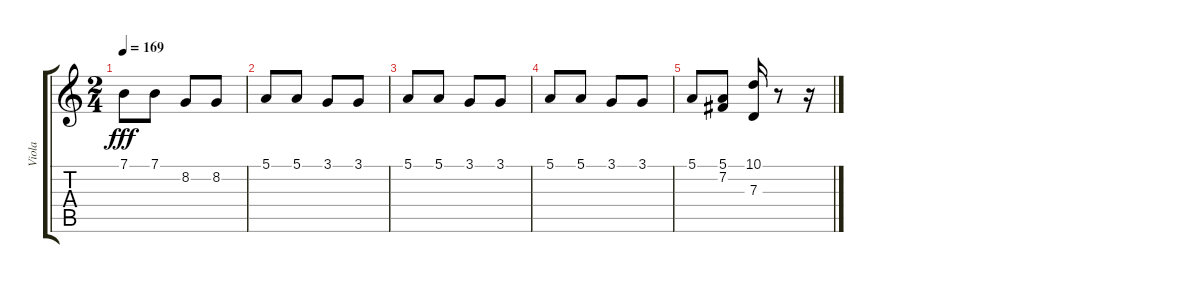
\track ("Viola" "Viola") {instrument stringensemble1}
\staff {score tabs}
\tuning (E4 B3 G3 D3 A2 E2) {hide}
\ts (2 4)
\tempo 169
\clef g2
\ks c
7.1.8{dy fff} 7.1.8 8.2.8 8.2.8 |
5.1.8 5.1.8 3.1.8 3.1.8 |
5.1.8 5.1.8 3.1.8 3.1.8 |
5.1.8 5.1.8 3.1.8 3.1.8 |
5.1.8 (5.1 7.2).8 (10.1 7.3).16 r.8 r.16
